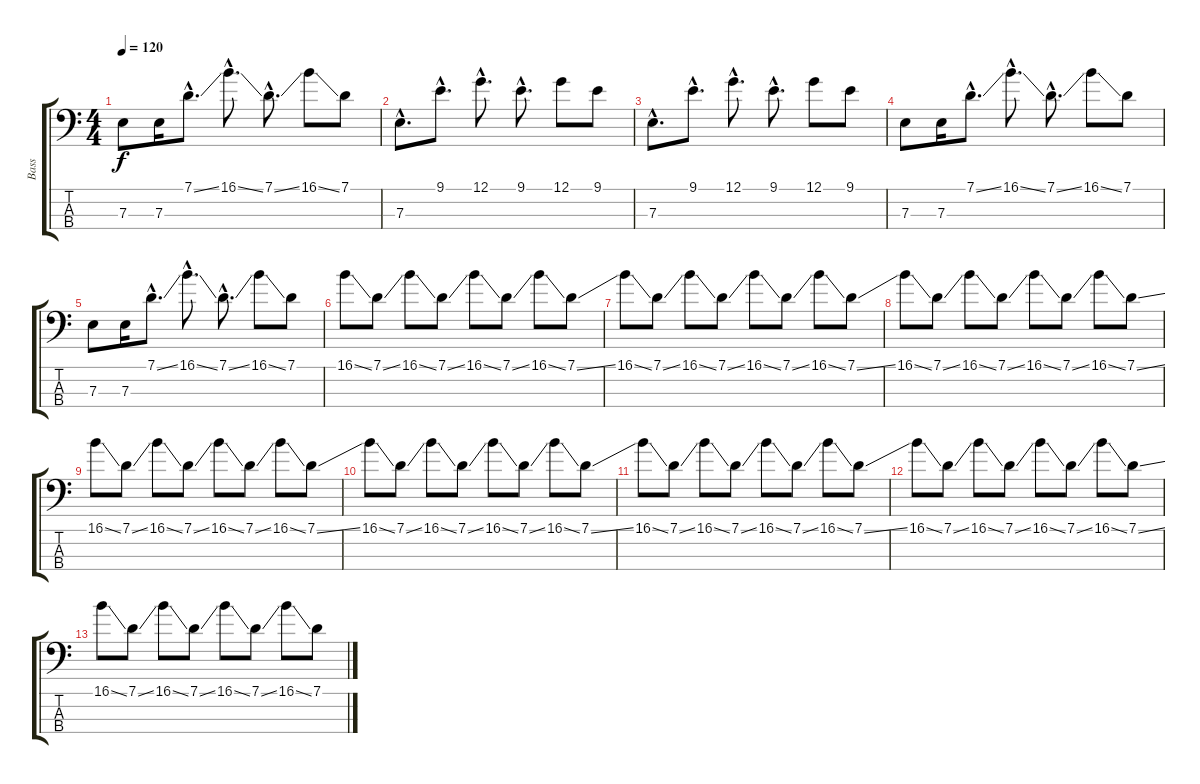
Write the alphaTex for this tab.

\track ("Bass" "Bass") {instrument slapbass2}
\staff {score tabs}
\tuning (G2 D2 A1 E1) {hide}
\ts (4 4)
\tempo 120
\clef f4
\ks c
7.3.8{dy f} 7.3.16 7.1{ss hac}.8{d} 16.1{ss hac}.8{d} 7.1{ss hac}.8{d} 16.1{ss}.8 7.1.8 |
7.3{hac}.8{d} 9.1{hac}.8{d} 12.1{hac}.8{d} 9.1{hac}.8{d} 12.1.8 9.1.8 |
7.3{hac}.8{d} 9.1{hac}.8{d} 12.1{hac}.8{d} 9.1{hac}.8{d} 12.1.8 9.1.8 |
7.3.8 7.3.16 7.1{ss hac}.8{d} 16.1{ss hac}.8{d} 7.1{ss hac}.8{d} 16.1{ss}.8 7.1.8 |
7.3.8 7.3.16 7.1{ss hac}.8{d} 16.1{ss hac}.8{d} 7.1{ss hac}.8{d} 16.1{ss}.8 7.1.8 |
16.1{ss}.8{volume 0} 7.1{ss}.8 16.1{ss}.8 7.1{ss}.8 16.1{ss}.8 7.1{ss}.8 16.1{ss}.8 7.1{ss}.8 |
16.1{ss}.8 7.1{ss}.8 16.1{ss}.8 7.1{ss}.8 16.1{ss}.8 7.1{ss}.8 16.1{ss}.8 7.1{ss}.8{volume 16} |
16.1{ss}.8{volume 0} 7.1{ss}.8 16.1{ss}.8 7.1{ss}.8 16.1{ss}.8 7.1{ss}.8 16.1{ss}.8 7.1{ss}.8 |
16.1{ss}.8 7.1{ss}.8 16.1{ss}.8 7.1{ss}.8 16.1{ss}.8 7.1{ss}.8 16.1{ss}.8 7.1{ss}.8{volume 16} |
16.1{ss}.8{volume 0} 7.1{ss}.8 16.1{ss}.8 7.1{ss}.8 16.1{ss}.8 7.1{ss}.8 16.1{ss}.8 7.1{ss}.8 |
16.1{ss}.8 7.1{ss}.8 16.1{ss}.8 7.1{ss}.8 16.1{ss}.8 7.1{ss}.8 16.1{ss}.8 7.1{ss}.8{volume 16} |
16.1{ss}.8{volume 0} 7.1{ss}.8 16.1{ss}.8 7.1{ss}.8 16.1{ss}.8 7.1{ss}.8 16.1{ss}.8 7.1{ss}.8 |
16.1{ss}.8 7.1{ss}.8 16.1{ss}.8 7.1{ss}.8 16.1{ss}.8 7.1{ss}.8 16.1{ss}.8 7.1.8{volume 16}
